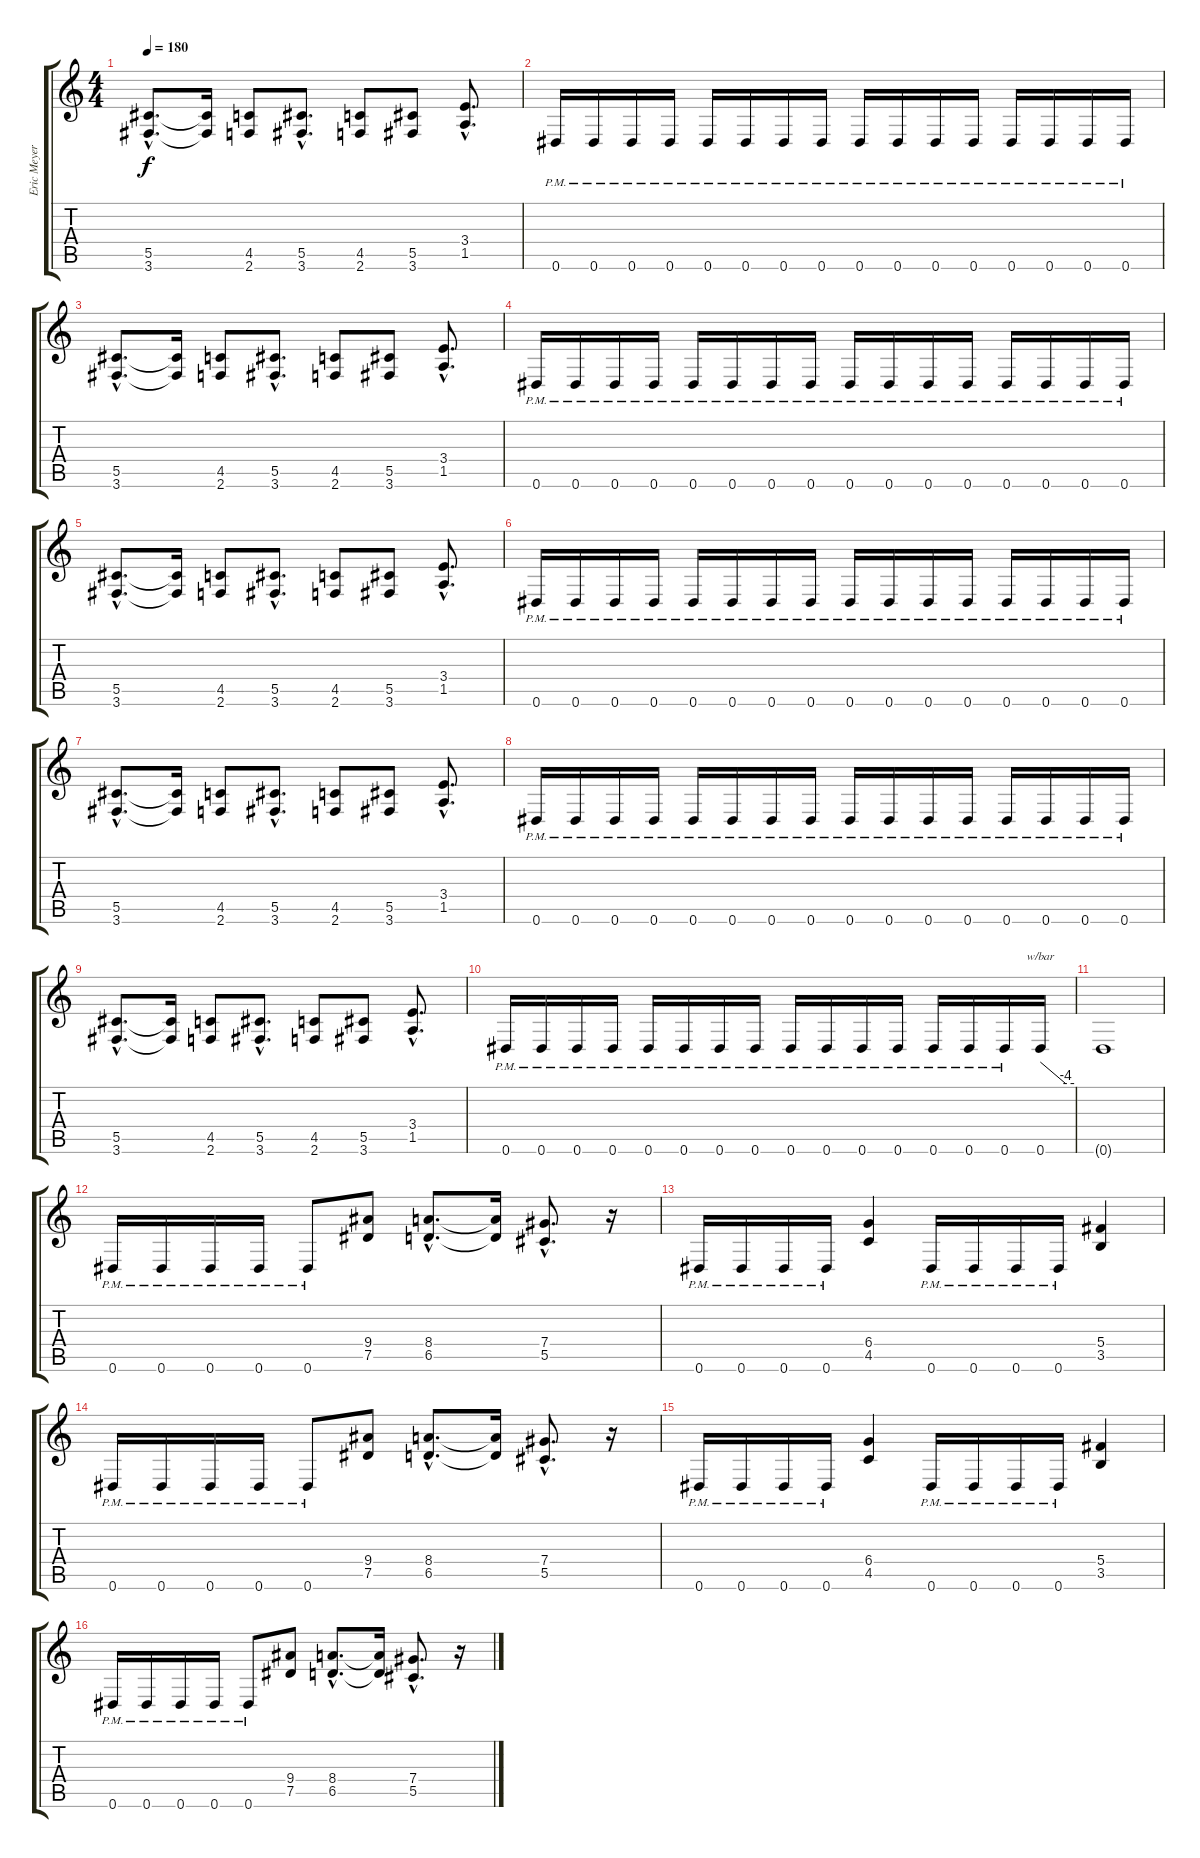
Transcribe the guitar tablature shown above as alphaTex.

\track ("Eric Meyer" "Eric Meyer") {instrument distortionguitar}
\staff {score tabs}
\tuning (Eb4 Bb3 Gb3 Db3 Ab2 Eb2) {hide}
\ts (4 4)
\tempo 180
\clef g2
\ks c
(5.5{hac} 3.6{hac}).8{d dy f} (5.5{t} 3.6{t}).16 (4.5 2.6).8 (5.5{hac} 3.6{hac}).8{d} (4.5 2.6).8 (5.5 3.6).8 (3.4{hac} 1.5{hac}).8{d} |
0.6{pm}.16 0.6{pm}.16 0.6{pm}.16 0.6{pm}.16 0.6{pm}.16 0.6{pm}.16 0.6{pm}.16 0.6{pm}.16 0.6{pm}.16 0.6{pm}.16 0.6{pm}.16 0.6{pm}.16 0.6{pm}.16 0.6{pm}.16 0.6{pm}.16 0.6{pm}.16 |
(5.5{hac} 3.6{hac}).8{d} (5.5{t} 3.6{t}).16 (4.5 2.6).8 (5.5{hac} 3.6{hac}).8{d} (4.5 2.6).8 (5.5 3.6).8 (3.4{hac} 1.5{hac}).8{d} |
0.6{pm}.16 0.6{pm}.16 0.6{pm}.16 0.6{pm}.16 0.6{pm}.16 0.6{pm}.16 0.6{pm}.16 0.6{pm}.16 0.6{pm}.16 0.6{pm}.16 0.6{pm}.16 0.6{pm}.16 0.6{pm}.16 0.6{pm}.16 0.6{pm}.16 0.6{pm}.16 |
(5.5{hac} 3.6{hac}).8{d} (5.5{t} 3.6{t}).16 (4.5 2.6).8 (5.5{hac} 3.6{hac}).8{d} (4.5 2.6).8 (5.5 3.6).8 (3.4{hac} 1.5{hac}).8{d} |
0.6{pm}.16 0.6{pm}.16 0.6{pm}.16 0.6{pm}.16 0.6{pm}.16 0.6{pm}.16 0.6{pm}.16 0.6{pm}.16 0.6{pm}.16 0.6{pm}.16 0.6{pm}.16 0.6{pm}.16 0.6{pm}.16 0.6{pm}.16 0.6{pm}.16 0.6{pm}.16 |
(5.5{hac} 3.6{hac}).8{d} (5.5{t} 3.6{t}).16 (4.5 2.6).8 (5.5{hac} 3.6{hac}).8{d} (4.5 2.6).8 (5.5 3.6).8 (3.4{hac} 1.5{hac}).8{d} |
0.6{pm}.16 0.6{pm}.16 0.6{pm}.16 0.6{pm}.16 0.6{pm}.16 0.6{pm}.16 0.6{pm}.16 0.6{pm}.16 0.6{pm}.16 0.6{pm}.16 0.6{pm}.16 0.6{pm}.16 0.6{pm}.16 0.6{pm}.16 0.6{pm}.16 0.6{pm}.16 |
(5.5{hac} 3.6{hac}).8{d} (5.5{t} 3.6{t}).16 (4.5 2.6).8 (5.5{hac} 3.6{hac}).8{d} (4.5 2.6).8 (5.5 3.6).8 (3.4{hac} 1.5{hac}).8{d} |
0.6{pm}.16 0.6{pm}.16 0.6{pm}.16 0.6{pm}.16 0.6{pm}.16 0.6{pm}.16 0.6{pm}.16 0.6{pm}.16 0.6{pm}.16 0.6{pm}.16 0.6{pm}.16 0.6{pm}.16 0.6{pm}.16 0.6{pm}.16 0.6{pm}.16 0.6.16{tbe (custom default 0 0 45 -16 60 -16)} |
0.6{t}.1 |
0.6{pm}.16 0.6{pm}.16 0.6{pm}.16 0.6{pm}.16 0.6{pm}.8 (9.4 7.5).8 (8.4{hac} 6.5{hac}).8{d} (8.4{t} 6.5{t}).16 (7.4{hac} 5.5{hac}).8{d} r.16 |
0.6{pm}.16 0.6{pm}.16 0.6{pm}.16 0.6{pm}.16 (6.4 4.5).4 0.6{pm}.16 0.6{pm}.16 0.6{pm}.16 0.6{pm}.16 (5.4 3.5).4 |
0.6{pm}.16 0.6{pm}.16 0.6{pm}.16 0.6{pm}.16 0.6{pm}.8 (9.4 7.5).8 (8.4{hac} 6.5{hac}).8{d} (8.4{t} 6.5{t}).16 (7.4{hac} 5.5{hac}).8{d} r.16 |
0.6{pm}.16 0.6{pm}.16 0.6{pm}.16 0.6{pm}.16 (6.4 4.5).4 0.6{pm}.16 0.6{pm}.16 0.6{pm}.16 0.6{pm}.16 (5.4 3.5).4 |
0.6{pm}.16 0.6{pm}.16 0.6{pm}.16 0.6{pm}.16 0.6{pm}.8 (9.4 7.5).8 (8.4{hac} 6.5{hac}).8{d} (8.4{t} 6.5{t}).16 (7.4{hac} 5.5{hac}).8{d} r.16
